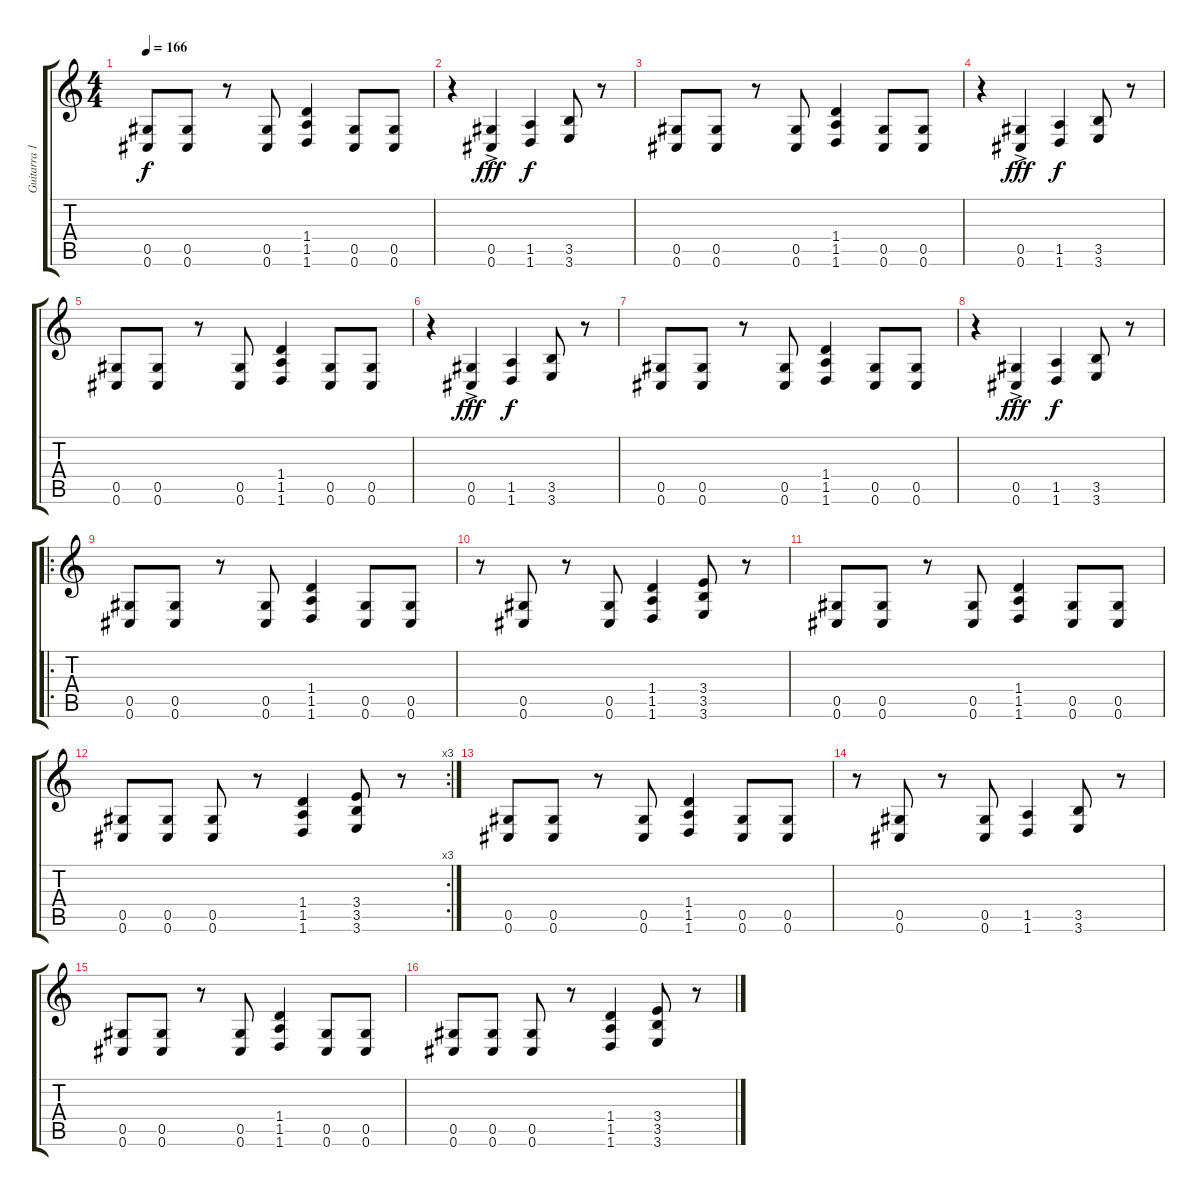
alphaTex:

\track ("Guitarra 1" "Guitarra 1") {instrument distortionguitar}
\staff {score tabs}
\tuning (Eb4 Bb3 Gb3 Db3 Ab2 Db2) {hide}
\ts (4 4)
\tempo 166
\clef g2
\ks c
(0.5 0.6).8{dy f} (0.5 0.6).8 r.8 (0.5 0.6).8 (1.4 1.5 1.6).4 (0.5 0.6).8 (0.5 0.6).8 |
r.4 (0.5{ac} 0.6).4{dy fff} (1.5 1.6).4{dy f} (3.5 3.6).8 r.8 |
(0.5 0.6).8 (0.5 0.6).8 r.8 (0.5 0.6).8 (1.4 1.5 1.6).4 (0.5 0.6).8 (0.5 0.6).8 |
r.4 (0.5{ac} 0.6).4{dy fff} (1.5 1.6).4{dy f} (3.5 3.6).8 r.8 |
(0.5 0.6).8 (0.5 0.6).8 r.8 (0.5 0.6).8 (1.4 1.5 1.6).4 (0.5 0.6).8 (0.5 0.6).8 |
r.4 (0.5{ac} 0.6).4{dy fff} (1.5 1.6).4{dy f} (3.5 3.6).8 r.8 |
(0.5 0.6).8 (0.5 0.6).8 r.8 (0.5 0.6).8 (1.4 1.5 1.6).4 (0.5 0.6).8 (0.5 0.6).8 |
r.4 (0.5{ac} 0.6).4{dy fff} (1.5 1.6).4{dy f} (3.5 3.6).8 r.8 |
\ro
(0.5 0.6).8 (0.5 0.6).8 r.8 (0.5 0.6).8 (1.4 1.5 1.6).4 (0.5 0.6).8 (0.5 0.6).8 |
r.8 (0.5 0.6).8 r.8 (0.5 0.6).8 (1.4 1.5 1.6).4 (3.4 3.5 3.6).8 r.8 |
(0.5 0.6).8 (0.5 0.6).8 r.8 (0.5 0.6).8 (1.4 1.5 1.6).4 (0.5 0.6).8 (0.5 0.6).8 |
\rc 3
(0.5 0.6).8 (0.5 0.6).8 (0.5 0.6).8 r.8 (1.4 1.5 1.6).4 (3.4 3.5 3.6).8 r.8 |
(0.5 0.6).8 (0.5 0.6).8 r.8 (0.5 0.6).8 (1.4 1.5 1.6).4 (0.5 0.6).8 (0.5 0.6).8 |
r.8 (0.5 0.6).8 r.8 (0.5 0.6).8 (1.5 1.6).4 (3.5 3.6).8 r.8 |
(0.5 0.6).8 (0.5 0.6).8 r.8 (0.5 0.6).8 (1.4 1.5 1.6).4 (0.5 0.6).8 (0.5 0.6).8 |
(0.5 0.6).8 (0.5 0.6).8 (0.5 0.6).8 r.8 (1.4 1.5 1.6).4 (3.4 3.5 3.6).8 r.8
